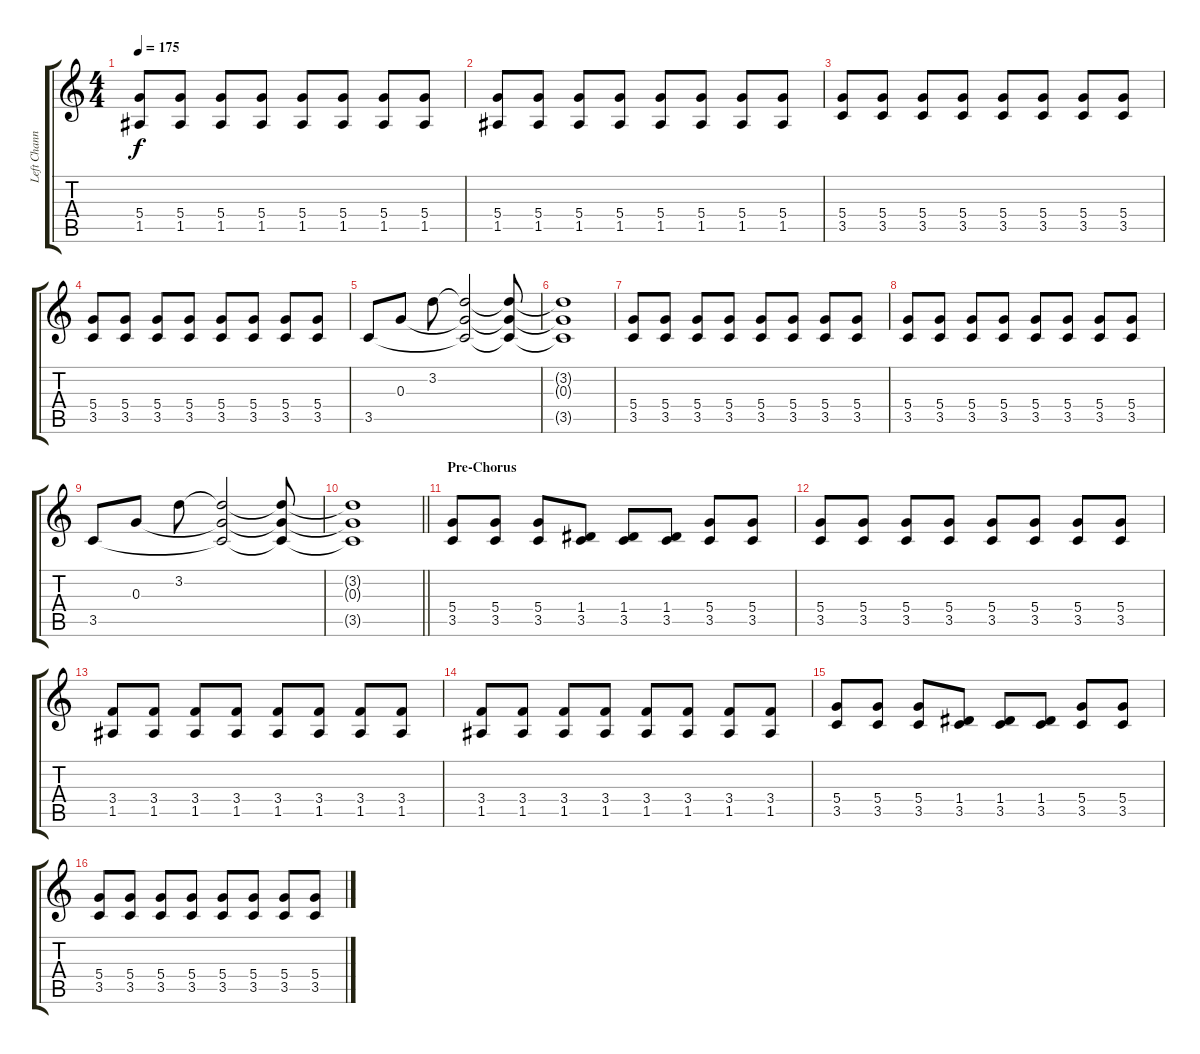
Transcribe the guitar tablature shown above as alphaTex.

\track ("Left Channel" "Left Chann") {instrument distortionguitar}
\staff {score tabs}
\tuning (E4 B3 G3 D3 A2 E2) {hide}
\ts (4 4)
\tempo 175
\clef g2
\ks c
(5.4 1.5).8{dy f} (5.4 1.5).8 (5.4 1.5).8 (5.4 1.5).8 (5.4 1.5).8 (5.4 1.5).8 (5.4 1.5).8 (5.4 1.5).8 |
(5.4 1.5).8 (5.4 1.5).8 (5.4 1.5).8 (5.4 1.5).8 (5.4 1.5).8 (5.4 1.5).8 (5.4 1.5).8 (5.4 1.5).8 |
(5.4 3.5).8 (5.4 3.5).8 (5.4 3.5).8 (5.4 3.5).8 (5.4 3.5).8 (5.4 3.5).8 (5.4 3.5).8 (5.4 3.5).8 |
(5.4 3.5).8 (5.4 3.5).8 (5.4 3.5).8 (5.4 3.5).8 (5.4 3.5).8 (5.4 3.5).8 (5.4 3.5).8 (5.4 3.5).8 |
3.5.8 0.3.8 3.2.8 (3.2{t} 0.3{t} 3.5{t}).2 (3.2{t} 0.3{t} 3.5{t}).8 |
(3.2{t} 0.3{t} 3.5{t}).1 |
(5.4 3.5).8 (5.4 3.5).8 (5.4 3.5).8 (5.4 3.5).8 (5.4 3.5).8 (5.4 3.5).8 (5.4 3.5).8 (5.4 3.5).8 |
(5.4 3.5).8 (5.4 3.5).8 (5.4 3.5).8 (5.4 3.5).8 (5.4 3.5).8 (5.4 3.5).8 (5.4 3.5).8 (5.4 3.5).8 |
3.5.8 0.3.8 3.2.8 (3.2{t} 0.3{t} 3.5{t}).2 (3.2{t} 0.3{t} 3.5{t}).8 |
\barLineRight lightlight
(3.2{t} 0.3{t} 3.5{t}).1 |
\section ("" "Pre-Chorus")
(5.4 3.5).8 (5.4 3.5).8 (5.4 3.5).8 (1.4 3.5).8 (1.4 3.5).8 (1.4 3.5).8 (5.4 3.5).8 (5.4 3.5).8 |
(5.4 3.5).8 (5.4 3.5).8 (5.4 3.5).8 (5.4 3.5).8 (5.4 3.5).8 (5.4 3.5).8 (5.4 3.5).8 (5.4 3.5).8 |
(3.4 1.5).8 (3.4 1.5).8 (3.4 1.5).8 (3.4 1.5).8 (3.4 1.5).8 (3.4 1.5).8 (3.4 1.5).8 (3.4 1.5).8 |
(3.4 1.5).8 (3.4 1.5).8 (3.4 1.5).8 (3.4 1.5).8 (3.4 1.5).8 (3.4 1.5).8 (3.4 1.5).8 (3.4 1.5).8 |
(5.4 3.5).8 (5.4 3.5).8 (5.4 3.5).8 (1.4 3.5).8 (1.4 3.5).8 (1.4 3.5).8 (5.4 3.5).8 (5.4 3.5).8 |
(5.4 3.5).8 (5.4 3.5).8 (5.4 3.5).8 (5.4 3.5).8 (5.4 3.5).8 (5.4 3.5).8 (5.4 3.5).8 (5.4 3.5).8
